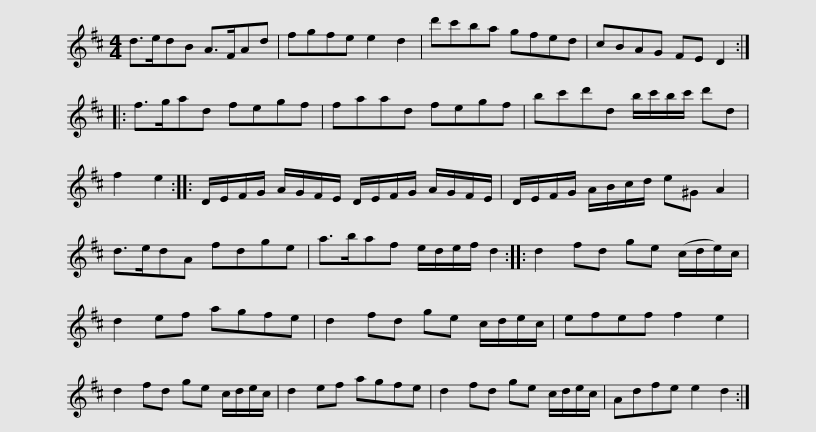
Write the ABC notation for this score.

X:1
L:1/8
M:4/4
I:linebreak $
K:D
V:1 treble
V:1
 d>edB A>FAd | fgfe e2 d2 | d'c'ba gfed | cBAG FE D2 :: f>gad fegf |$ %5
 faad fegf | bc'd'd b/c'/b/c'/ d'd | f2 e2 :: D/E/F/G/ A/G/F/E/ D/E/F/G/ A/G/F/E/ |$ D/E/F/G/ A/B/c/d/ e^G A2 | %10
 d>edA fdge | a>baf e/d/e/f/ d2 :: d2 fd ge (c/d/e/)c/ |$ d2 ef agfe | d2 fd ge c/d/e/c/ | %15
 efef f2 e2 | d2 fd ge c/d/e/c/ | d2 ef agfe |$ d2 fd ge c/d/e/c/ | Adfe e2 d2 :| %20
